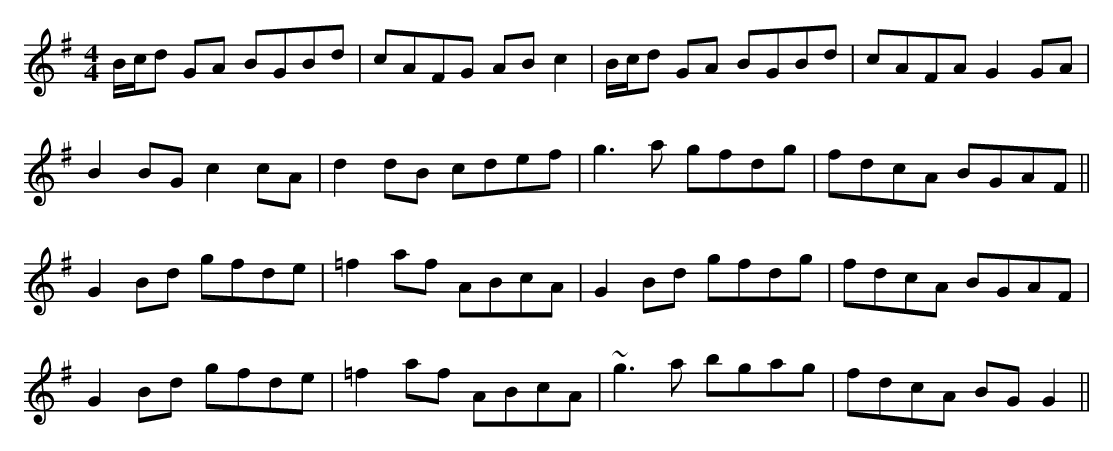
X:1
M:4/4
K:G
B/c/d GA BGBd|cAFG ABc2|B/c/d GA BGBd|cAFA G2GA|
B2BG c2cA|d2dB cdef|g3a gfdg|fdcA BGAF||
G2Bd gfde|=f2af ABcA|G2Bd gfdg|fdcA BGAF|
G2Bd gfde|=f2af ABcA|~g3a bgag|fdcA BGG2||
